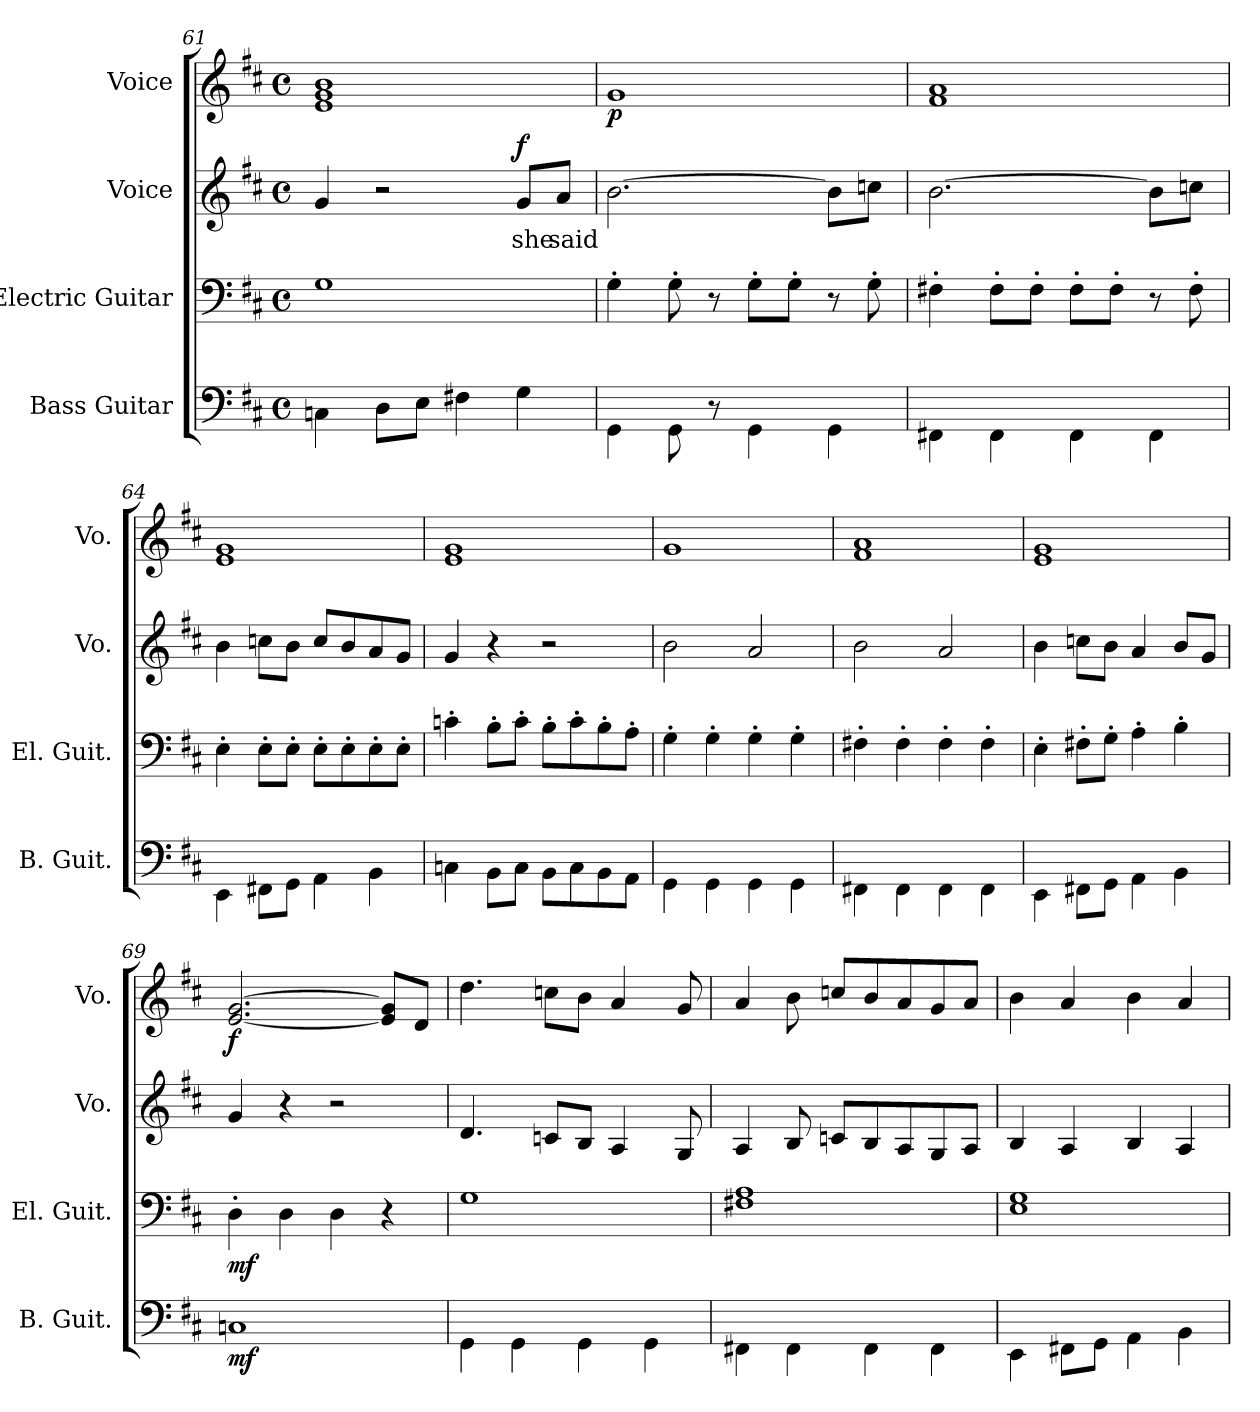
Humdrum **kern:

**kern	**dynam	**kern	**dynam	**kern	**text	**dynam	**kern	**dynam
*part4	*part4	*part3	*part3	*part2	*part2	*part2	*part1	*part1
*staff4	*staff4	*staff3	*staff3	*staff2	*staff2	*staff2	*staff1	*staff1
*I"Bass Guitar	*	*I"Electric Guitar	*	*I"Voice	*	*	*I"Voice	*
*I'B. Guit.	*	*I'El. Guit.	*	*I'Vo.	*	*	*I'Vo.	*
*	*	*	*	*clefG2	*	*	*clefG2	*
*k[f#c#]	*	*k[f#c#]	*	*k[f#c#]	*	*	*k[f#c#]	*
*M4/4	*	*M4/4	*	*M4/4	*	*	*M4/4	*
*met(c)	*	*met(c)	*	*met(c)	*	*	*met(c)	*
=61	=61	=61	=61	=61	=61	=61	=61	=61
4C\	.	1G	.	4g/	.	.	1e 1g 1b	.
8D\L	.	.	.	2r	.	.	.	.
8E\J	.	.	.	.	.	.	.	.
4F#X\	.	.	.	.	.	.	.	.
!	!	!	!	!	!	!LO:DY:b	!	!
4G\	.	.	.	8g/L	she	f	.	.
.	.	.	.	8a/J	said	.	.	.
!!LO:PB:g=z
=62	=62	=62	=62	=62	=62	=62	=62	=62
!	!	!	!	!	!	!	!	!LO:DY:b
4GG\	.	4G'\	.	[2.b\	.	.	1g	p
8GG\	.	8G'\	.	.	.	.	.	.
8r	.	8r	.	.	.	.	.	.
4GG\	.	8G'\L	.	.	.	.	.	.
.	.	8G'\J	.	.	.	.	.	.
4GG\	.	8r	.	8b\L]	.	.	.	.
.	.	8G'\	.	8ccn\J	.	.	.	.
=63	=63	=63	=63	=63	=63	=63	=63	=63
4FF#X\	.	4F#X'\	.	[2.b\	.	.	1f# 1a	.
4FF#\	.	8F#'\L	.	.	.	.	.	.
.	.	8F#'\J	.	.	.	.	.	.
4FF#\	.	8F#'\L	.	.	.	.	.	.
.	.	8F#'\J	.	.	.	.	.	.
4FF#\	.	8r	.	8b\L]	.	.	.	.
.	.	8F#'\	.	8ccn\J	.	.	.	.
=64	=64	=64	=64	=64	=64	=64	=64	=64
4EE\	.	4E'\	.	4b\	.	.	1e 1g	.
8FF#X\L	.	8E'\L	.	8ccn\L	.	.	.	.
8GG\J	.	8E'\J	.	8b\J	.	.	.	.
4AA\	.	8E'\L	.	8cc/L	.	.	.	.
.	.	8E'\	.	8b/	.	.	.	.
4BB\	.	8E'\	.	8a/	.	.	.	.
.	.	8E'\J	.	8g/J	.	.	.	.
=65	=65	=65	=65	=65	=65	=65	=65	=65
4C\	.	4c'\	.	4g/	.	.	1e 1g	.
8BB\L	.	8B'\L	.	4r	.	.	.	.
8C\J	.	8c'\J	.	.	.	.	.	.
8BB\L	.	8B'\L	.	2r	.	.	.	.
8C\	.	8c'\	.	.	.	.	.	.
8BB\	.	8B'\	.	.	.	.	.	.
8AA\J	.	8A'\J	.	.	.	.	.	.
=66	=66	=66	=66	=66	=66	=66	=66	=66
4GG\	.	4G'\	.	2b\	.	.	1g	.
4GG\	.	4G'\	.	.	.	.	.	.
4GG\	.	4G'\	.	2a/	.	.	.	.
4GG\	.	4G'\	.	.	.	.	.	.
!!LO:LB:g=z
=67	=67	=67	=67	=67	=67	=67	=67	=67
4FF#X\	.	4F#X'\	.	2b\	.	.	1f# 1a	.
4FF#\	.	4F#'\	.	.	.	.	.	.
4FF#\	.	4F#'\	.	2a/	.	.	.	.
4FF#\	.	4F#'\	.	.	.	.	.	.
=68	=68	=68	=68	=68	=68	=68	=68	=68
4EE\	.	4E'\	.	4b\	.	.	1e 1g	.
8FF#X\L	.	8F#X'\L	.	8ccn\L	.	.	.	.
8GG\J	.	8G'\J	.	8b\J	.	.	.	.
4AA\	.	4A'\	.	4a/	.	.	.	.
4BB\	.	4B'\	.	8b/L	.	.	.	.
.	.	.	.	8g/J	.	.	.	.
=69	=69	=69	=69	=69	=69	=69	=69	=69
!	!LO:DY:b	!	!LO:DY:b	!	!	!	!	!LO:DY:b
1C	mf	4D'\	mf	4g/	.	.	[2.e/ [2.g/	f
.	.	4D\	.	4r	.	.	.	.
.	.	4D\	.	2r	.	.	.	.
.	.	4r	.	.	.	.	8e/] 8g/]L	.
.	.	.	.	.	.	.	8d/J	.
=70	=70	=70	=70	=70	=70	=70	=70	=70
4GG\	.	1G	.	4.d/	.	.	4.dd\	.
4GG\	.	.	.	.	.	.	.	.
.	.	.	.	8cn/L	.	.	8ccn\L	.
4GG\	.	.	.	8B/J	.	.	8b\J	.
.	.	.	.	4A/	.	.	4a/	.
4GG\	.	.	.	.	.	.	.	.
.	.	.	.	8G/	.	.	8g/	.
=71	=71	=71	=71	=71	=71	=71	=71	=71
4FF#X\	.	1F#X 1A	.	4A/	.	.	4a/	.
4FF#\	.	.	.	8B/	.	.	8b\	.
.	.	.	.	8cn/L	.	.	8ccn/L	.
4FF#\	.	.	.	8B/	.	.	8b/	.
.	.	.	.	8A/	.	.	8a/	.
4FF#\	.	.	.	8G/	.	.	8g/	.
.	.	.	.	8A/J	.	.	8a/J	.
!!LO:PB:g=z
=72	=72	=72	=72	=72	=72	=72	=72	=72
4EE\	.	1E 1G	.	4B/	.	.	4b\	.
8FF#X\L	.	.	.	4A/	.	.	4a/	.
8GG\J	.	.	.	.	.	.	.	.
4AA\	.	.	.	4B/	.	.	4b\	.
4BB\	.	.	.	4A/	.	.	4a/	.
=	=	=	=	=	=	=	=	=
*-	*-	*-	*-	*-	*-	*-	*-	*-
